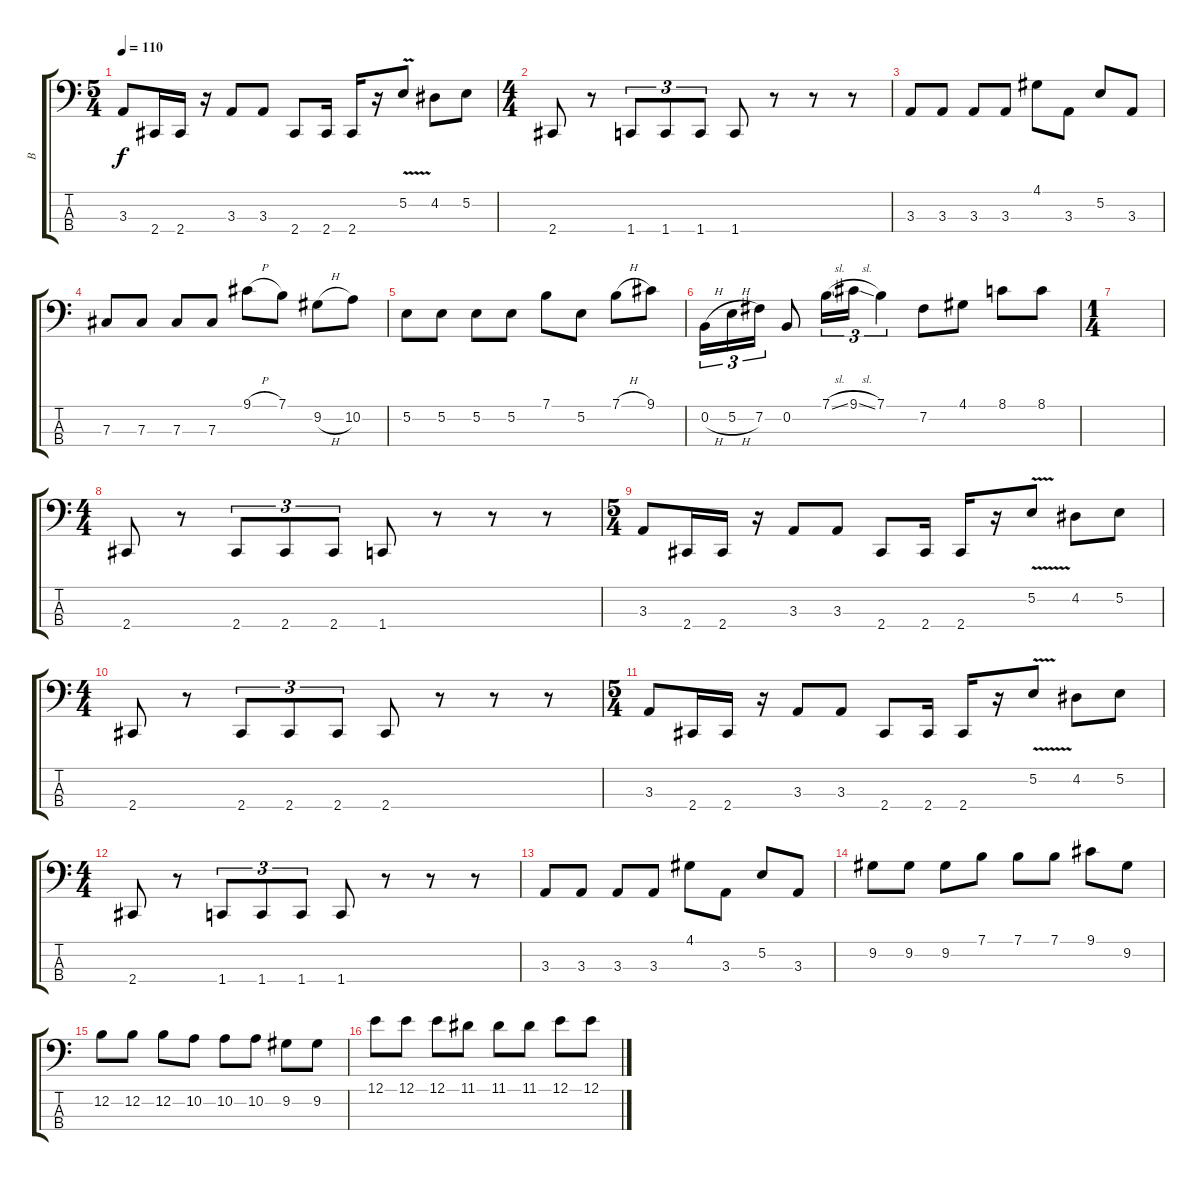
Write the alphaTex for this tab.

\track ("B" "B") {instrument slapbass1}
\staff {score tabs}
\tuning (E2 B1 Gb1 B0) {hide}
\ts (5 4)
\tempo 110
\clef f4
\ks c
3.3.8{dy f} 2.4.16 2.4.16 r.16 3.3.8 3.3.8 2.4.8 2.4.16 2.4.16 r.16 5.2{v}.8 4.2.8 5.2.8 |
\ts (4 4)
2.4.8 r.8 1.4.8{tu (3 2)} 1.4.8{tu (3 2)} 1.4.8{tu (3 2)} 1.4.8 r.8 r.8 r.8 |
3.3.8 3.3.8 3.3.8 3.3.8 4.1.8 3.3.8 5.2.8 3.3.8 |
7.3.8 7.3.8 7.3.8 7.3.8 9.1{h}.8 7.1.8 9.2{h}.8 10.2.8 |
5.2.8 5.2.8 5.2.8 5.2.8 7.1.8 5.2.8 7.1{h}.8 9.1.8 |
0.2{h}.16{tu (3 2)} 5.2{h}.16{tu (3 2)} 7.2.16{tu (3 2)} 0.2.8 7.1{sl}.16{tu (3 2)} 9.1{sl}.16{tu (3 2)} 7.1.4{tu (3 2)} 7.2.8 4.1.8 8.1.8 8.1.8 |
\ts (1 4)
|
\ts (4 4)
2.4.8 r.8 2.4.8{tu (3 2)} 2.4.8{tu (3 2)} 2.4.8{tu (3 2)} 1.4.8 r.8 r.8 r.8 |
\ts (5 4)
3.3.8 2.4.16 2.4.16 r.16 3.3.8 3.3.8 2.4.8 2.4.16 2.4.16 r.16 5.2{v}.8 4.2.8 5.2.8 |
\ts (4 4)
2.4.8 r.8 2.4.8{tu (3 2)} 2.4.8{tu (3 2)} 2.4.8{tu (3 2)} 2.4.8 r.8 r.8 r.8 |
\ts (5 4)
3.3.8 2.4.16 2.4.16 r.16 3.3.8 3.3.8 2.4.8 2.4.16 2.4.16 r.16 5.2{v}.8 4.2.8 5.2.8 |
\ts (4 4)
2.4.8 r.8 1.4.8{tu (3 2)} 1.4.8{tu (3 2)} 1.4.8{tu (3 2)} 1.4.8 r.8 r.8 r.8 |
3.3.8 3.3.8 3.3.8 3.3.8 4.1.8 3.3.8 5.2.8 3.3.8 |
9.2.8 9.2.8 9.2.8 7.1.8 7.1.8 7.1.8 9.1.8 9.2.8 |
12.2.8 12.2.8 12.2.8 10.2.8 10.2.8 10.2.8 9.2.8 9.2.8 |
12.1.8 12.1.8 12.1.8 11.1.8 11.1.8 11.1.8 12.1.8 12.1.8
